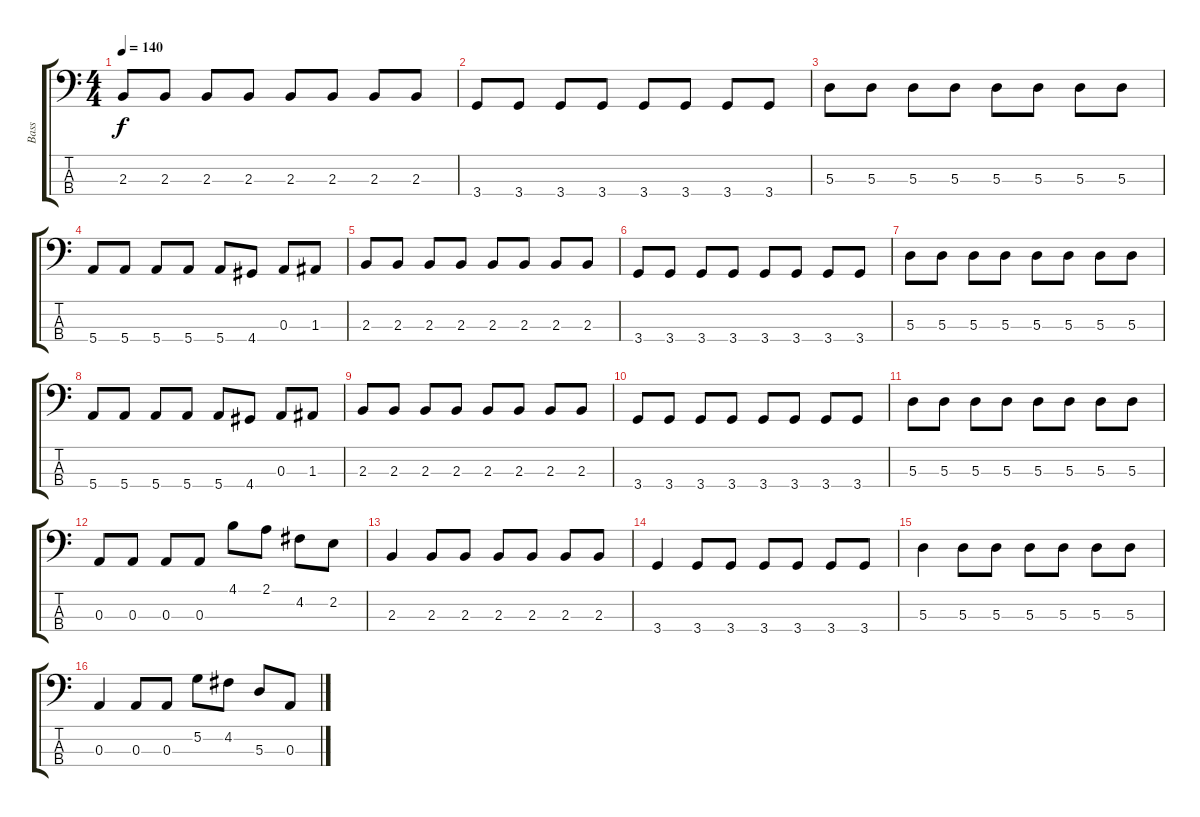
\track ("Bass" "Bass") {instrument electricbassfinger}
\staff {score tabs}
\tuning (G2 D2 A1 E1) {hide}
\ts (4 4)
\tempo 140
\clef f4
\ks c
2.3.8{dy f} 2.3.8 2.3.8 2.3.8 2.3.8 2.3.8 2.3.8 2.3.8 |
3.4.8 3.4.8 3.4.8 3.4.8 3.4.8 3.4.8 3.4.8 3.4.8 |
5.3.8 5.3.8 5.3.8 5.3.8 5.3.8 5.3.8 5.3.8 5.3.8 |
5.4.8 5.4.8 5.4.8 5.4.8 5.4.8 4.4.8 0.3.8 1.3.8 |
2.3.8 2.3.8 2.3.8 2.3.8 2.3.8 2.3.8 2.3.8 2.3.8 |
3.4.8 3.4.8 3.4.8 3.4.8 3.4.8 3.4.8 3.4.8 3.4.8 |
5.3.8 5.3.8 5.3.8 5.3.8 5.3.8 5.3.8 5.3.8 5.3.8 |
5.4.8 5.4.8 5.4.8 5.4.8 5.4.8 4.4.8 0.3.8 1.3.8 |
2.3.8 2.3.8 2.3.8 2.3.8 2.3.8 2.3.8 2.3.8 2.3.8 |
3.4.8 3.4.8 3.4.8 3.4.8 3.4.8 3.4.8 3.4.8 3.4.8 |
5.3.8 5.3.8 5.3.8 5.3.8 5.3.8 5.3.8 5.3.8 5.3.8 |
0.3.8 0.3.8 0.3.8 0.3.8 4.1.8 2.1.8 4.2.8 2.2.8 |
2.3.4 2.3.8 2.3.8 2.3.8 2.3.8 2.3.8 2.3.8 |
3.4.4 3.4.8 3.4.8 3.4.8 3.4.8 3.4.8 3.4.8 |
5.3.4 5.3.8 5.3.8 5.3.8 5.3.8 5.3.8 5.3.8 |
0.3.4 0.3.8 0.3.8 5.2.8 4.2.8 5.3.8 0.3.8
